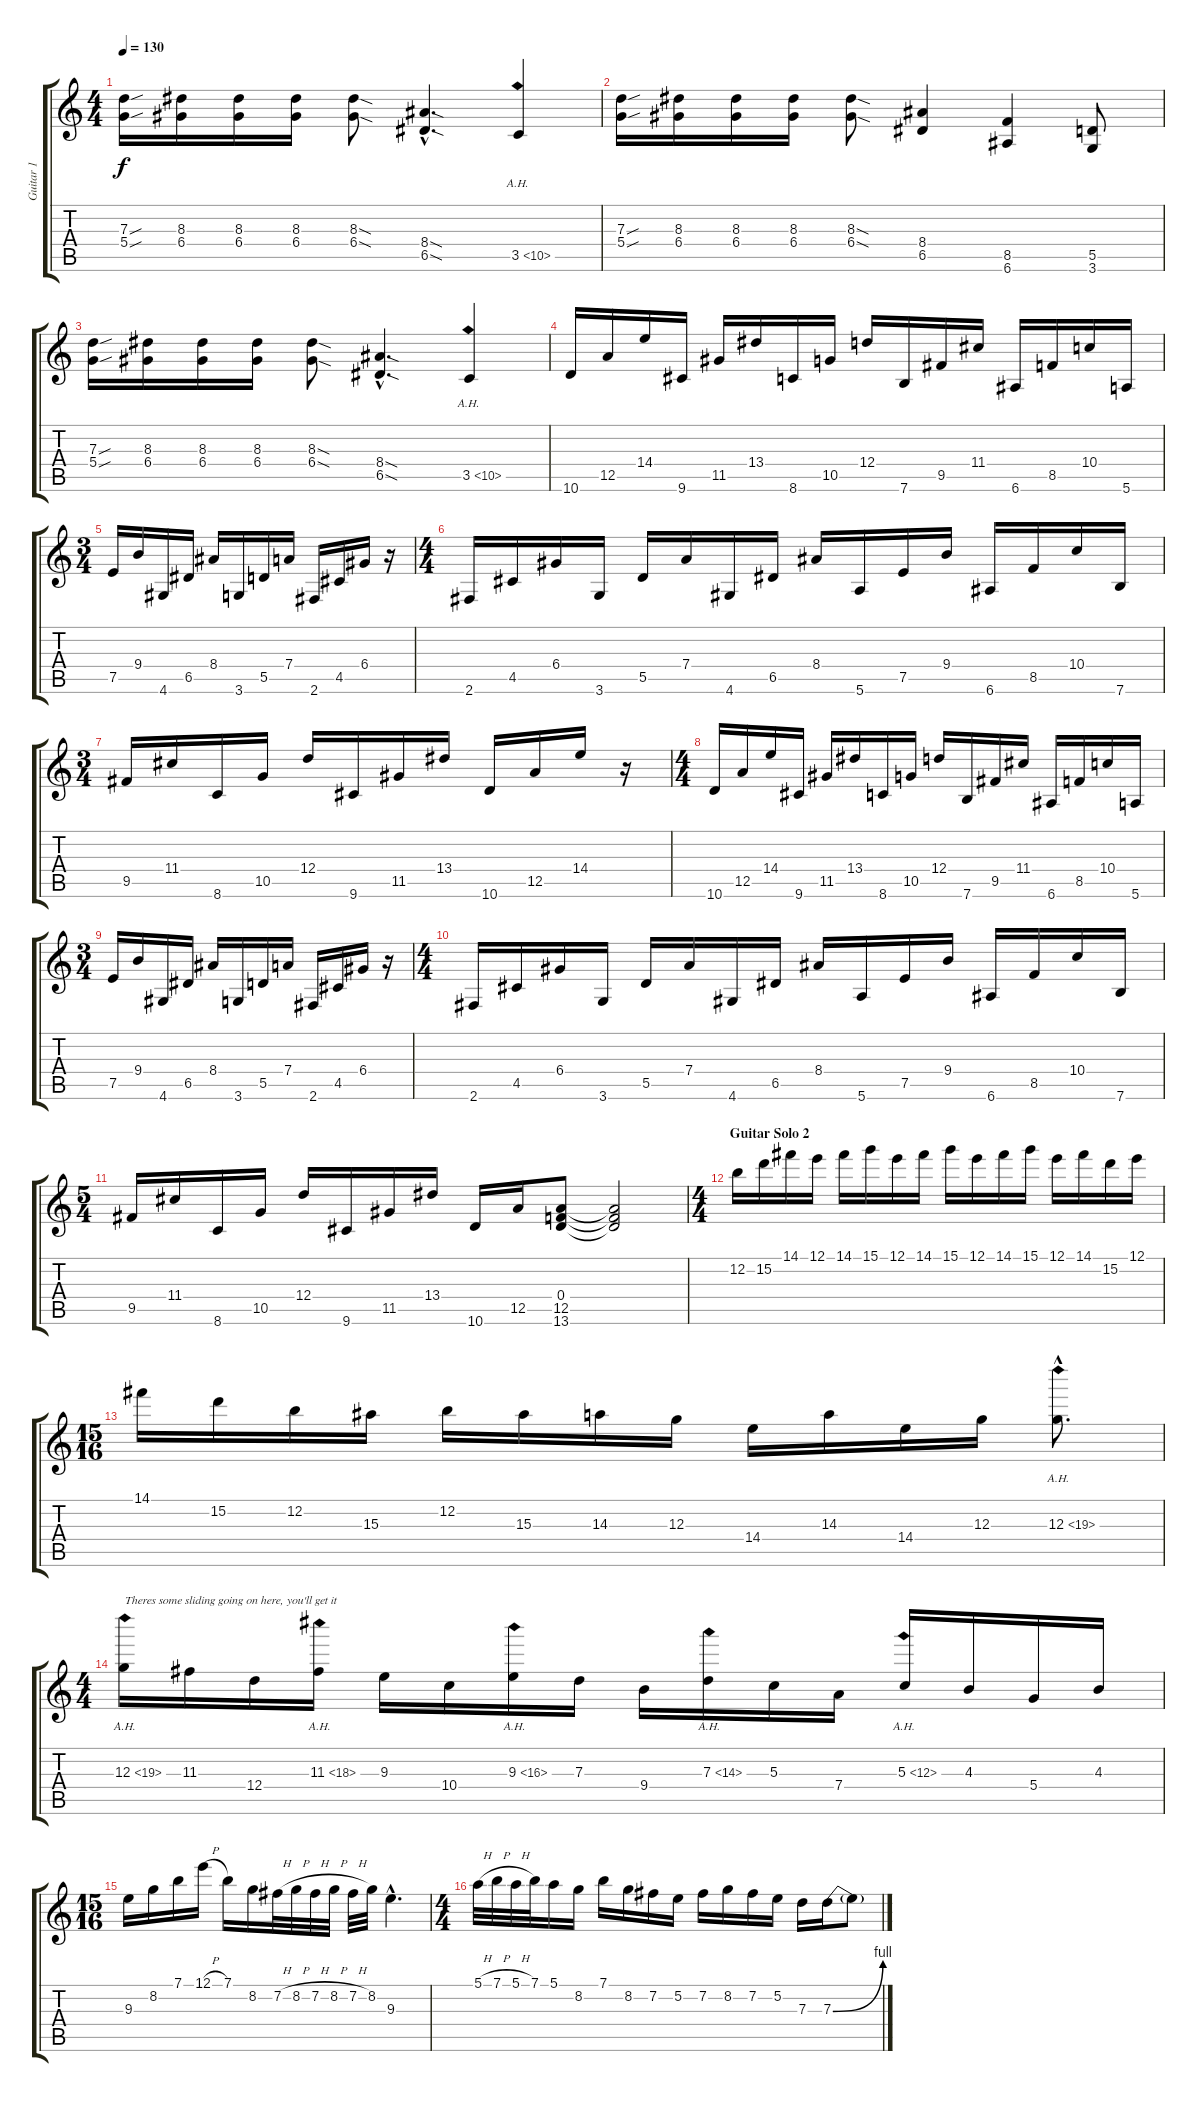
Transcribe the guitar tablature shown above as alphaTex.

\track ("Guitar 1" "Guitar 1") {instrument overdrivenguitar}
\staff {score tabs}
\tuning (E4 B3 G3 D3 A2 E2) {hide}
\ts (4 4)
\tempo 130
\clef g2
\ks c
(7.3{sou} 5.4{sou}).16{dy f} (8.3 6.4).16 (8.3 6.4).16 (8.3 6.4).16 (8.3{sod} 6.4{sod}).8 (8.4{sod hac} 6.5{sod hac}).4{d} 3.5{ah 7}.4 |
(7.3{sou} 5.4{sou}).16 (8.3 6.4).16 (8.3 6.4).16 (8.3 6.4).16 (8.3{sod} 6.4{sod}).8 (8.4 6.5).4 (8.5 6.6).4 (5.5 3.6).8 |
(7.3{sou} 5.4{sou}).16 (8.3 6.4).16 (8.3 6.4).16 (8.3 6.4).16 (8.3{sod} 6.4{sod}).8 (8.4{sod hac} 6.5{sod hac}).4{d} 3.5{ah 7}.4 |
10.6.16 12.5.16 14.4.16 9.6.16 11.5.16 13.4.16 8.6.16 10.5.16 12.4.16 7.6.16 9.5.16 11.4.16 6.6.16 8.5.16 10.4.16 5.6.16 |
\ts (3 4)
7.5.16 9.4.16 4.6.16 6.5.16 8.4.16 3.6.16 5.5.16 7.4.16 2.6.16 4.5.16 6.4.16 r.16 |
\ts (4 4)
2.6.16 4.5.16 6.4.16 3.6.16 5.5.16 7.4.16 4.6.16 6.5.16 8.4.16 5.6.16 7.5.16 9.4.16 6.6.16 8.5.16 10.4.16 7.6.16 |
\ts (3 4)
9.5.16 11.4.16 8.6.16 10.5.16 12.4.16 9.6.16 11.5.16 13.4.16 10.6.16 12.5.16 14.4.16 r.16 |
\ts (4 4)
10.6.16 12.5.16 14.4.16 9.6.16 11.5.16 13.4.16 8.6.16 10.5.16 12.4.16 7.6.16 9.5.16 11.4.16 6.6.16 8.5.16 10.4.16 5.6.16 |
\ts (3 4)
7.5.16 9.4.16 4.6.16 6.5.16 8.4.16 3.6.16 5.5.16 7.4.16 2.6.16 4.5.16 6.4.16 r.16 |
\ts (4 4)
2.6.16 4.5.16 6.4.16 3.6.16 5.5.16 7.4.16 4.6.16 6.5.16 8.4.16 5.6.16 7.5.16 9.4.16 6.6.16 8.5.16 10.4.16 7.6.16 |
\ts (5 4)
9.5.16 11.4.16 8.6.16 10.5.16 12.4.16 9.6.16 11.5.16 13.4.16 10.6.16 12.5.16 (0.4 12.5 13.6).8 (0.4{t} 12.5{t} 13.6{t}).2 |
\ts (4 4)
\section ("" "Guitar Solo 2")
12.2.16 15.2.16 14.1.16 12.1.16 14.1.16 15.1.16 12.1.16 14.1.16 15.1.16 12.1.16 14.1.16 15.1.16 12.1.16 14.1.16 15.2.16 12.1.16 |
\ts (15 16)
14.1.16 15.2.16 12.2.16 15.3.16 12.2.16 15.3.16 14.3.16 12.3.16 14.4.16 14.3.16 14.4.16 12.3.16 12.3{ah 7 hac}.8{d} |
\ts (4 4)
12.3{ah 7}.16{txt "Theres some sliding going on here, you'll get it"} 11.3.16 12.4.16 11.3{ah 7}.16 9.3.16 10.4.16 9.3{ah 7}.16 7.3.16 9.4.16 7.3{ah 7}.16 5.3.16 7.4.16 5.3{ah 7}.16 4.3.16 5.4.16 4.3.16 |
\ts (15 16)
9.3.16 8.2.16 7.1.16 12.1{h}.16 7.1.16 8.2.16 7.2{h}.32 8.2{h}.32 7.2{h}.32 8.2{h}.32 7.2{h}.32 8.2.32 9.3{hac}.4{d} |
\ts (4 4)
5.1{h}.32 7.1{h}.32 5.1{h}.32 7.1.32 5.1.16 8.2.16 7.1.16 8.2.16 7.2.16 5.2.16 7.2.16 8.2.16 7.2.16 5.2.16 7.3.16 7.3{be (bend 0 0 60 4)}.16 7.3{t}.8
